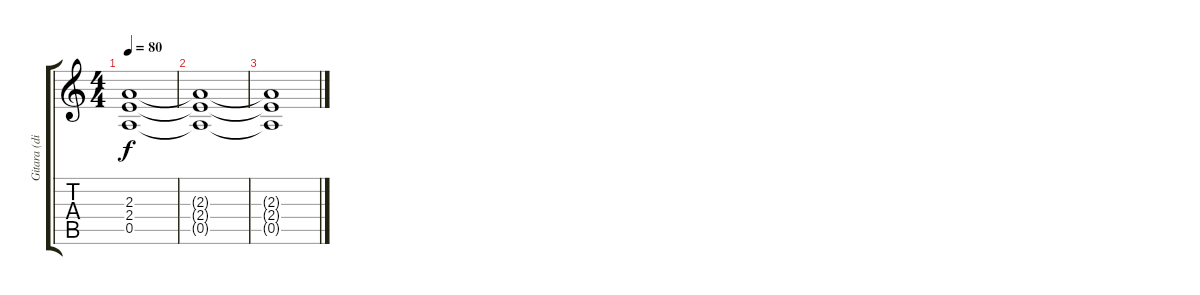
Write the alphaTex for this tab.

\track ("Gitara (distorzija)" "Gitara (di") {instrument distortionguitar}
\staff {score tabs}
\tuning (E4 B3 G3 D3 A2 E2) {hide}
\ts (4 4)
\tempo 80
\clef g2
\ks c
(2.3{t} 2.4{t} 0.5{t}).1{dy f} |
(2.3{t} 2.4{t} 0.5{t}).1 |
(2.3{t} 2.4{t} 0.5{t}).1
